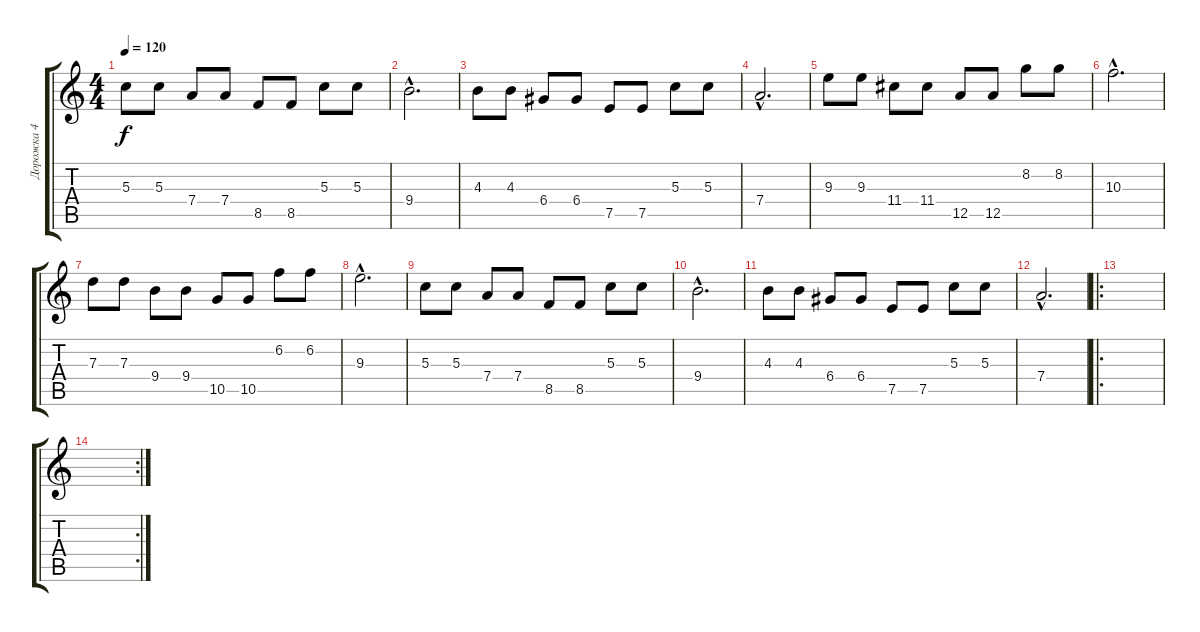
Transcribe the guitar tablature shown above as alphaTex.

\track ("Дорожка 4" "Дорожка 4") {instrument electricguitarjazz}
\staff {score tabs}
\tuning (E4 B3 G3 D3 A2 E2) {hide}
\ts (4 4)
\tempo 120
\clef g2
\ks c
5.3.8{dy f} 5.3.8 7.4.8 7.4.8 8.5.8 8.5.8 5.3.8 5.3.8 |
9.4{hac}.2{d} |
4.3.8 4.3.8 6.4.8 6.4.8 7.5.8 7.5.8 5.3.8 5.3.8 |
7.4{hac}.2{d} |
9.3.8 9.3.8 11.4.8 11.4.8 12.5.8 12.5.8 8.2.8 8.2.8 |
10.3{hac}.2{d} |
7.3.8 7.3.8 9.4.8 9.4.8 10.5.8 10.5.8 6.2.8 6.2.8 |
9.3{hac}.2{d} |
5.3.8 5.3.8 7.4.8 7.4.8 8.5.8 8.5.8 5.3.8 5.3.8 |
9.4{hac}.2{d} |
4.3.8 4.3.8 6.4.8 6.4.8 7.5.8 7.5.8 5.3.8 5.3.8 |
7.4{hac}.2{d} |
\ro
|
\rc 2
